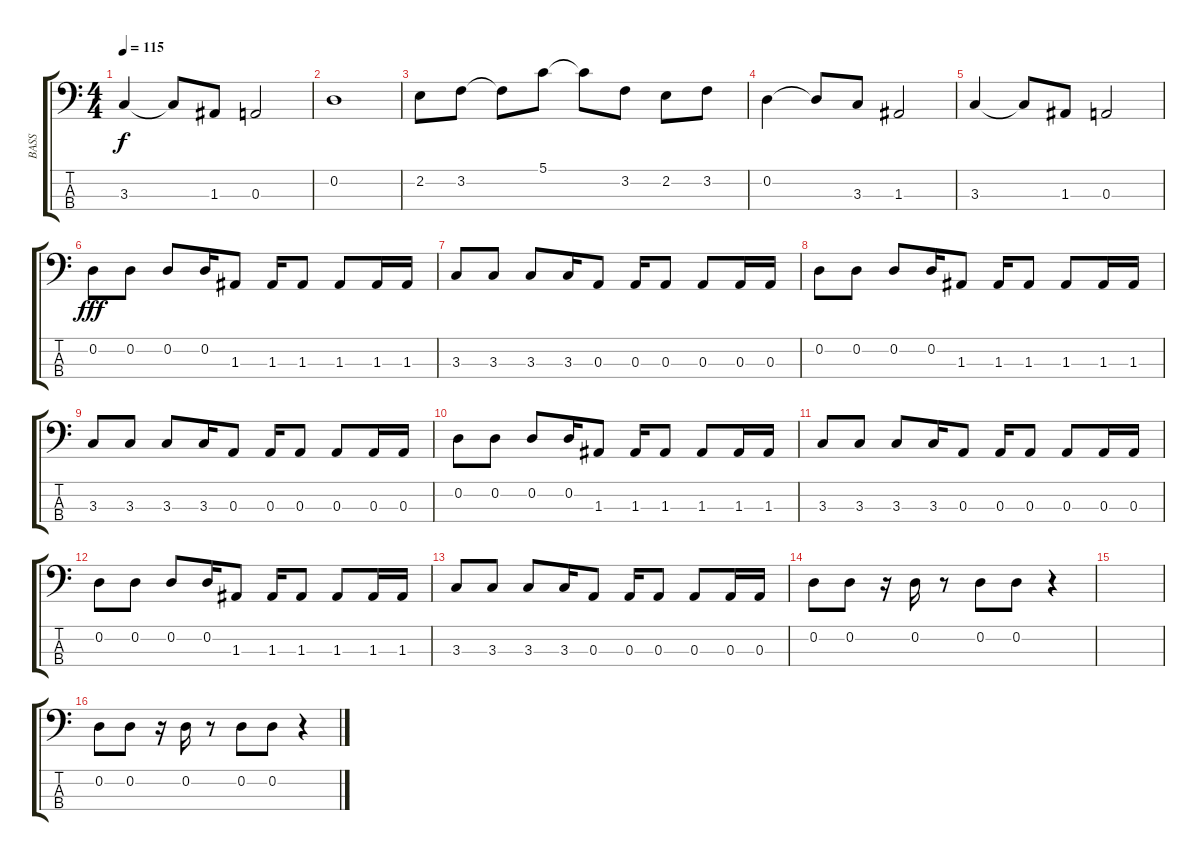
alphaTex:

\track ("BASS" "BASS") {instrument electricbassfinger}
\staff {score tabs}
\tuning (G2 D2 A1 E1) {hide}
\ts (4 4)
\tempo 115
\clef f4
\ks c
3.3.4{dy f} 3.3{t}.8 1.3.8 0.3.2 |
0.2.1 |
2.2.8 3.2.8 3.2{t}.8 5.1.8 5.1{t}.8 3.2.8 2.2.8 3.2.8 |
0.2.4 0.2{t}.8 3.3.8 1.3.2 |
3.3.4 3.3{t}.8 1.3.8 0.3.2 |
0.2.8{dy fff} 0.2.8 0.2.8 0.2.16 1.3.8 1.3.16 1.3.8 1.3.8 1.3.16 1.3.16 |
3.3.8 3.3.8 3.3.8 3.3.16 0.3.8 0.3.16 0.3.8 0.3.8 0.3.16 0.3.16 |
0.2.8 0.2.8 0.2.8 0.2.16 1.3.8 1.3.16 1.3.8 1.3.8 1.3.16 1.3.16 |
3.3.8 3.3.8 3.3.8 3.3.16 0.3.8 0.3.16 0.3.8 0.3.8 0.3.16 0.3.16 |
0.2.8 0.2.8 0.2.8 0.2.16 1.3.8 1.3.16 1.3.8 1.3.8 1.3.16 1.3.16 |
3.3.8 3.3.8 3.3.8 3.3.16 0.3.8 0.3.16 0.3.8 0.3.8 0.3.16 0.3.16 |
0.2.8 0.2.8 0.2.8 0.2.16 1.3.8 1.3.16 1.3.8 1.3.8 1.3.16 1.3.16 |
3.3.8 3.3.8 3.3.8 3.3.16 0.3.8 0.3.16 0.3.8 0.3.8 0.3.16 0.3.16 |
0.2.8 0.2.8 r.16 0.2.16 r.8 0.2.8 0.2.8 r.4 |
|
0.2.8 0.2.8 r.16 0.2.16 r.8 0.2.8 0.2.8 r.4
